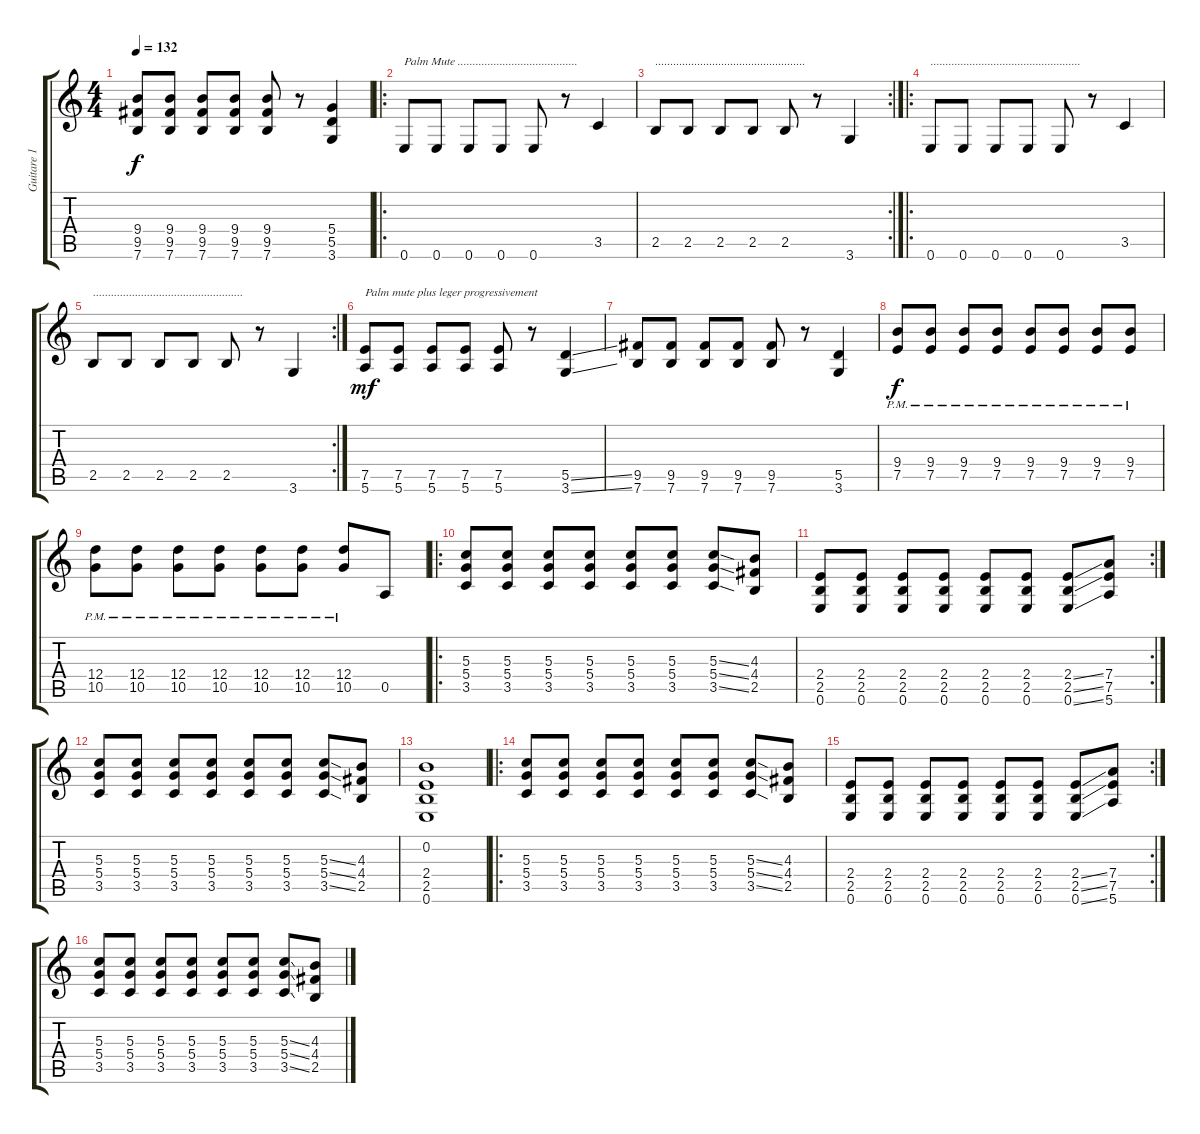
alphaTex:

\track ("Guitare 1" "Guitare 1") {instrument distortionguitar}
\staff {score tabs}
\tuning (E4 B3 G3 D3 A2 E2) {hide}
\ts (4 4)
\tempo 132
\clef g2
\ks c
(9.4 9.5 7.6).8{dy f} (9.4 9.5 7.6).8 (9.4 9.5 7.6).8 (9.4 9.5 7.6).8 (9.4 9.5 7.6).8 r.8 (5.4 5.5 3.6).4 |
\ro
0.6.8{txt "Palm Mute ........................................" instrument electricguitarmuted} 0.6.8 0.6.8 0.6.8 0.6.8 r.8 3.5.4 |
\rc 2
2.5.8{txt ".................................................."} 2.5.8 2.5.8 2.5.8 2.5.8 r.8 3.6.4 |
\ro
0.6.8{txt ".................................................." instrument electricguitarmuted} 0.6.8 0.6.8 0.6.8 0.6.8 r.8 3.5.4 |
\rc 2
2.5.8{txt ".................................................."} 2.5.8 2.5.8 2.5.8 2.5.8 r.8 3.6.4 |
(7.5 5.6).8{txt "Palm mute plus leger progressivement" dy mf} (7.5 5.6).8 (7.5 5.6).8 (7.5 5.6).8 (7.5 5.6).8 r.8 (5.5{ss} 3.6{ss}).4 |
(9.5 7.6).8 (9.5 7.6).8 (9.5 7.6).8 (9.5 7.6).8 (9.5 7.6).8 r.8 (5.5 3.6).4 |
(9.4{pm} 7.5{pm}).8{dy f instrument distortionguitar} (9.4{pm} 7.5{pm}).8 (9.4{pm} 7.5{pm}).8 (9.4{pm} 7.5{pm}).8 (9.4{pm} 7.5{pm}).8 (9.4{pm} 7.5{pm}).8 (9.4{pm} 7.5{pm}).8 (9.4{pm} 7.5{pm}).8 |
(12.4{pm} 10.5{pm}).8 (12.4{pm} 10.5{pm}).8 (12.4{pm} 10.5{pm}).8 (12.4{pm} 10.5{pm}).8 (12.4{pm} 10.5{pm}).8 (12.4{pm} 10.5{pm}).8 (12.4{pm} 10.5{pm}).8 0.5.8 |
\ro
(5.3 5.4 3.5).8 (5.3 5.4 3.5).8 (5.3 5.4 3.5).8 (5.3 5.4 3.5).8 (5.3 5.4 3.5).8 (5.3 5.4 3.5).8 (5.3{ss} 5.4{ss} 3.5{ss}).8 (4.3 4.4 2.5).8 |
\rc 2
(2.4 2.5 0.6).8 (2.4 2.5 0.6).8 (2.4 2.5 0.6).8 (2.4 2.5 0.6).8 (2.4 2.5 0.6).8 (2.4 2.5 0.6).8 (2.4{ss} 2.5{ss} 0.6{ss}).8 (7.4 7.5 5.6).8 |
(5.3 5.4 3.5).8 (5.3 5.4 3.5).8 (5.3 5.4 3.5).8 (5.3 5.4 3.5).8 (5.3 5.4 3.5).8 (5.3 5.4 3.5).8 (5.3{ss} 5.4{ss} 3.5{ss}).8 (4.3 4.4 2.5).8 |
(0.2 2.4 2.5 0.6).1 |
\ro
(5.3 5.4 3.5).8 (5.3 5.4 3.5).8 (5.3 5.4 3.5).8 (5.3 5.4 3.5).8 (5.3 5.4 3.5).8 (5.3 5.4 3.5).8 (5.3{ss} 5.4{ss} 3.5{ss}).8 (4.3 4.4 2.5).8 |
\rc 2
(2.4 2.5 0.6).8 (2.4 2.5 0.6).8 (2.4 2.5 0.6).8 (2.4 2.5 0.6).8 (2.4 2.5 0.6).8 (2.4 2.5 0.6).8 (2.4{ss} 2.5{ss} 0.6{ss}).8 (7.4 7.5 5.6).8 |
(5.3 5.4 3.5).8 (5.3 5.4 3.5).8 (5.3 5.4 3.5).8 (5.3 5.4 3.5).8 (5.3 5.4 3.5).8 (5.3 5.4 3.5).8 (5.3{ss} 5.4{ss} 3.5{ss}).8 (4.3 4.4 2.5).8
